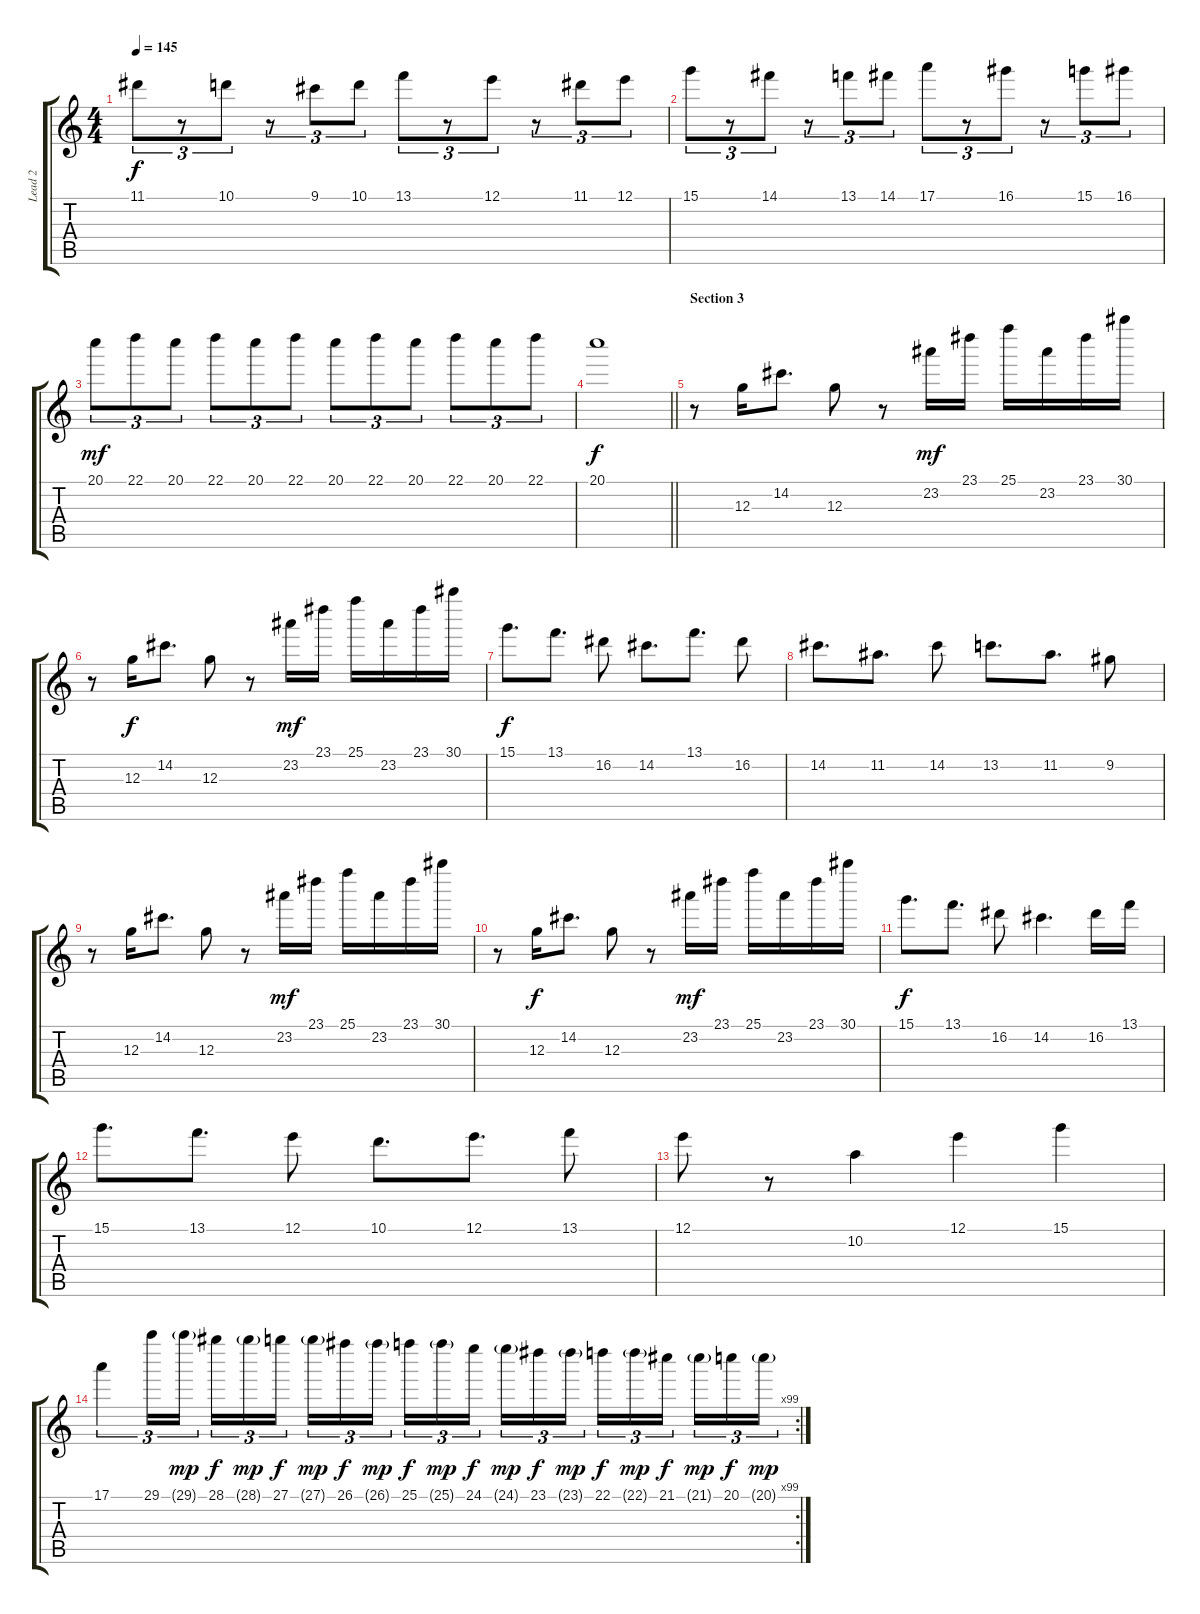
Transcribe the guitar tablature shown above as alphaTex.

\track ("Lead 2" "Lead 2") {instrument overdrivenguitar}
\staff {score tabs}
\tuning (E4 B3 G3 D3 A2 E2) {hide}
\ts (4 4)
\tempo 145
\clef g2
\ks c
11.1.8{tu (3 2) dy f} r.8{tu (3 2)} 10.1.8{tu (3 2)} r.8{tu (3 2)} 9.1.8{tu (3 2)} 10.1.8{tu (3 2)} 13.1.8{tu (3 2)} r.8{tu (3 2)} 12.1.8{tu (3 2)} r.8{tu (3 2)} 11.1.8{tu (3 2)} 12.1.8{tu (3 2)} |
15.1.8{tu (3 2)} r.8{tu (3 2)} 14.1.8{tu (3 2)} r.8{tu (3 2)} 13.1.8{tu (3 2)} 14.1.8{tu (3 2)} 17.1.8{tu (3 2)} r.8{tu (3 2)} 16.1.8{tu (3 2)} r.8{tu (3 2)} 15.1.8{tu (3 2)} 16.1.8{tu (3 2)} |
20.1.8{tu (3 2) dy mf} 22.1.8{tu (3 2)} 20.1.8{tu (3 2)} 22.1.8{tu (3 2)} 20.1.8{tu (3 2)} 22.1.8{tu (3 2)} 20.1.8{tu (3 2)} 22.1.8{tu (3 2)} 20.1.8{tu (3 2)} 22.1.8{tu (3 2)} 20.1.8{tu (3 2)} 22.1.8{tu (3 2)} |
\barLineRight lightlight
20.1.1{dy f} |
\section ("" "Section 3")
r.8 12.3.16 14.2.8{d} 12.3.8 r.8 23.2.16{dy mf} 23.1.16 25.1.16 23.2.16 23.1.16 30.1.16 |
r.8 12.3.16{dy f} 14.2.8{d} 12.3.8 r.8 23.2.16{dy mf} 23.1.16 25.1.16 23.2.16 23.1.16 30.1.16 |
15.1.8{d dy f} 13.1.8{d} 16.2.8 14.2.8{d} 13.1.8{d} 16.2.8 |
14.2.8{d} 11.2.8{d} 14.2.8 13.2.8{d} 11.2.8{d} 9.2.8 |
r.8 12.3.16 14.2.8{d} 12.3.8 r.8 23.2.16{dy mf} 23.1.16 25.1.16 23.2.16 23.1.16 30.1.16 |
r.8 12.3.16{dy f} 14.2.8{d} 12.3.8 r.8 23.2.16{dy mf} 23.1.16 25.1.16 23.2.16 23.1.16 30.1.16 |
15.1.8{d dy f} 13.1.8{d} 16.2.8 14.2.4{d} 16.2.16 13.1.16 |
15.1.8{d} 13.1.8{d} 12.1.8 10.1.8{d} 12.1.8{d} 13.1.8 |
12.1.8 r.8 10.2.4 12.1.4 15.1.4 |
\rc 99
17.1.4{tu (3 2)} 29.1.16{tu (3 2)} 29.1{g}.16{tu (3 2) dy mp} 28.1.16{tu (3 2) dy f} 28.1{g}.16{tu (3 2) dy mp} 27.1.16{tu (3 2) dy f beam splitsecondary} 27.1{g}.16{tu (3 2) dy mp} 26.1.16{tu (3 2) dy f} 26.1{g}.16{tu (3 2) dy mp} 25.1.16{tu (3 2) dy f} 25.1{g}.16{tu (3 2) dy mp} 24.1.16{tu (3 2) dy f beam splitsecondary} 24.1{g}.16{tu (3 2) dy mp} 23.1.16{tu (3 2) dy f} 23.1{g}.16{tu (3 2) dy mp} 22.1.16{tu (3 2) dy f} 22.1{g}.16{tu (3 2) dy mp} 21.1.16{tu (3 2) dy f beam splitsecondary} 21.1{g}.16{tu (3 2) dy mp} 20.1.16{tu (3 2) dy f} 20.1{g}.16{tu (3 2) dy mp}
